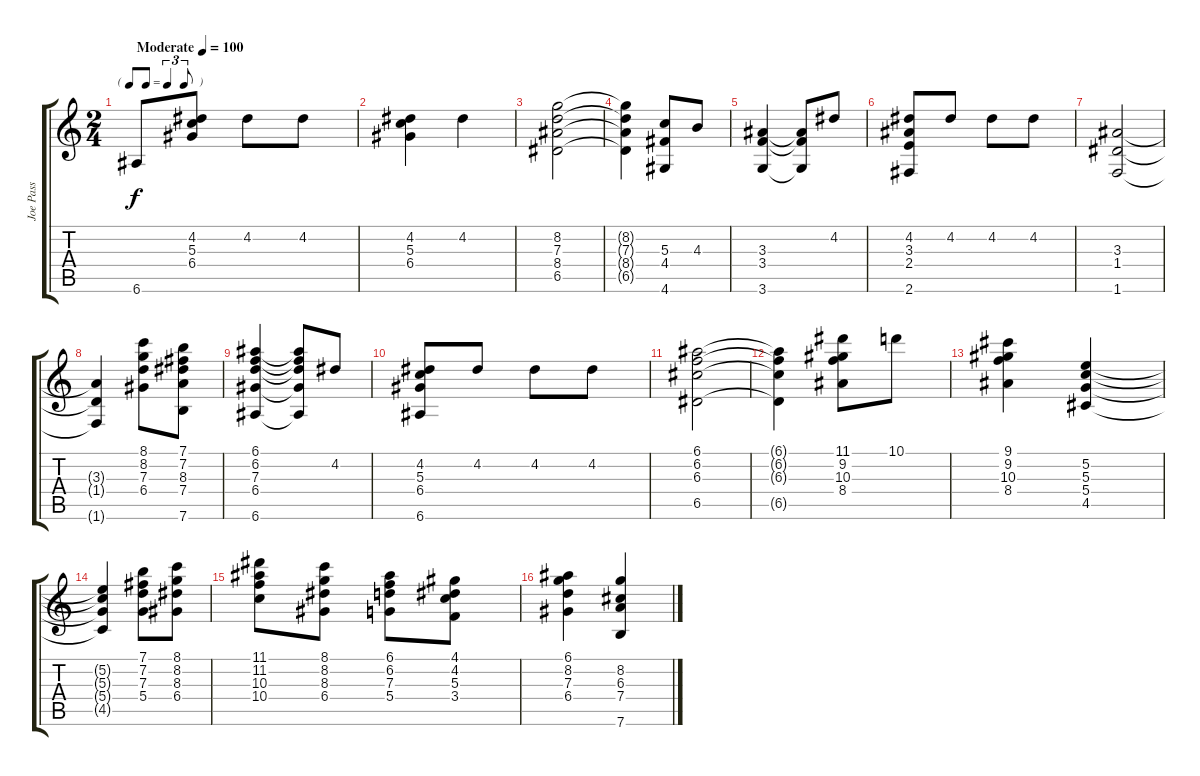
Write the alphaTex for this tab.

\track ("Joe Pass" "Joe Pass") {instrument electricguitarjazz}
\staff {score tabs}
\tuning (E4 B3 G3 D3 A2 E2) {hide}
\ts (2 4)
\tf triplet8th
\tempo (100 "Moderate")
\clef g2
\ks c
6.6.8{dy f instrument electricguitarjazz} (4.2 5.3 6.4).8 4.2.8 4.2.8 |
(4.2 5.3 6.4).4 4.2.4 |
(8.2 7.3 8.4 6.5).2 |
(8.2{t} 7.3{t} 8.4{t} 6.5{t}).4 (5.3 4.4 4.6).8 4.3.8 |
(3.3 3.4 3.6).4 (3.3{t} 3.4{t} 3.6{t}).8 4.2.8 |
(4.2 3.3 2.4 2.6).8 4.2.8 4.2.8 4.2.8 |
(3.3 1.4 1.6).2 |
(3.3{t} 1.4{t} 1.6{t}).4 (8.1 8.2 7.3 6.4).8 (7.1 7.2 8.3 7.4 7.6).8 |
(6.1 6.2 7.3 6.4 6.6).4 (6.1{t} 6.2{t} 7.3{t} 6.4{t} 6.6{t}).8 4.2.8 |
(4.2 5.3 6.4 6.6).8 4.2.8 4.2.8 4.2.8 |
(6.1 6.2 6.3 6.5).2 |
(6.1{t} 6.2{t} 6.3{t} 6.5{t}).4 (11.1 9.2 10.3 8.4).8 10.1.8 |
(9.1 9.2 10.3 8.4).4 (5.2 5.3 5.4 4.5).4 |
(5.2{t} 5.3{t} 5.4{t} 4.5{t}).4 (7.1 7.2 7.3 5.4).8 (8.1 8.2 8.3 6.4).8 |
(11.1 11.2 10.3 10.4).8 (8.1 8.2 8.3 6.4).8 (6.1 6.2 7.3 5.4).8 (4.1 4.2 5.3 3.4).8 |
(6.1 8.2 7.3 6.4).4 (8.2 6.3 7.4 7.6).4
